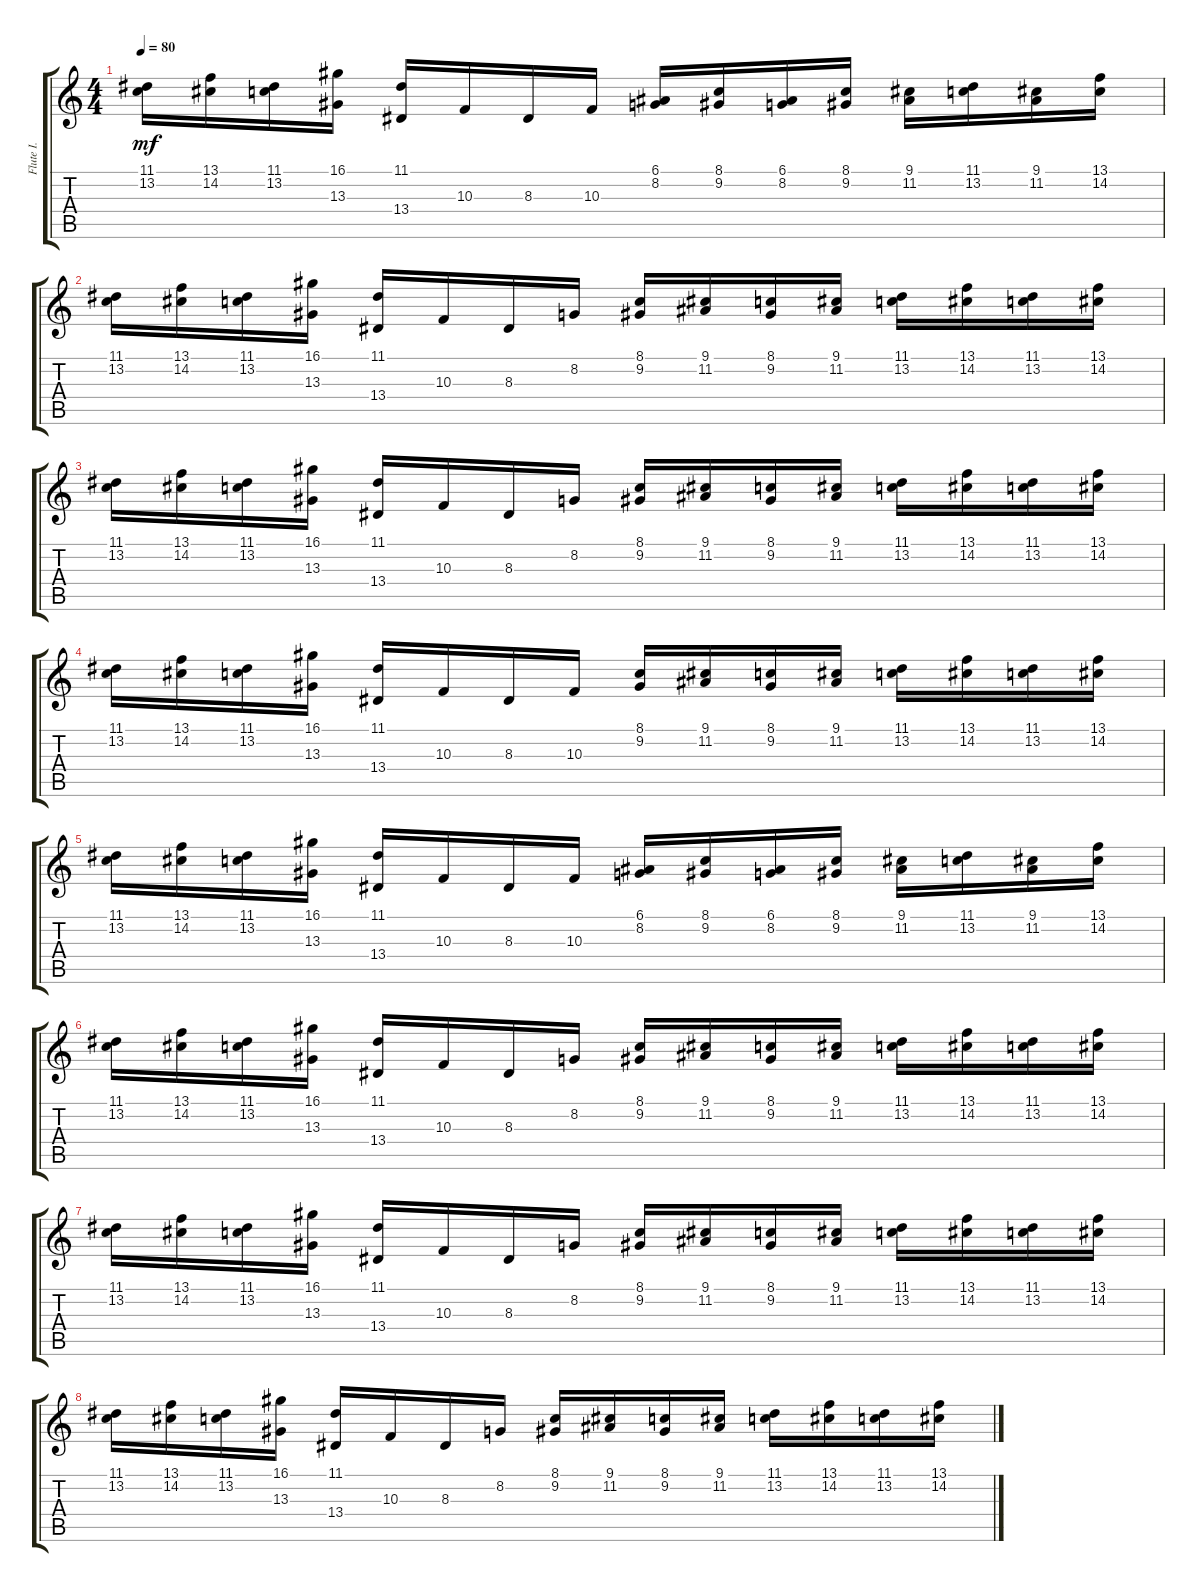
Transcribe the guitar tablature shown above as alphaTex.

\track ("Flute I." "Flute I.") {instrument flute}
\staff {score tabs}
\tuning (E4 B3 G3 D3 A2 E2) {hide}
\ts (4 4)
\tempo 80
\clef g2
\ks c
(11.1 13.2).16{dy mf} (13.1 14.2).16 (11.1 13.2).16 (16.1 13.3).16 (11.1 13.4).16 10.3.16 8.3.16 10.3.16 (6.1 8.2).16 (8.1 9.2).16 (6.1 8.2).16 (8.1 9.2).16 (9.1 11.2).16 (11.1 13.2).16 (9.1 11.2).16 (13.1 14.2).16 |
(11.1 13.2).16 (13.1 14.2).16 (11.1 13.2).16 (16.1 13.3).16 (11.1 13.4).16 10.3.16 8.3.16 8.2.16 (8.1 9.2).16 (9.1 11.2).16 (8.1 9.2).16 (9.1 11.2).16 (11.1 13.2).16 (13.1 14.2).16 (11.1 13.2).16 (13.1 14.2).16 |
(11.1 13.2).16 (13.1 14.2).16 (11.1 13.2).16 (16.1 13.3).16 (11.1 13.4).16 10.3.16 8.3.16 8.2.16 (8.1 9.2).16 (9.1 11.2).16 (8.1 9.2).16 (9.1 11.2).16 (11.1 13.2).16 (13.1 14.2).16 (11.1 13.2).16 (13.1 14.2).16 |
(11.1 13.2).16 (13.1 14.2).16 (11.1 13.2).16 (16.1 13.3).16 (11.1 13.4).16 10.3.16 8.3.16 10.3.16 (8.1 9.2).16 (9.1 11.2).16 (8.1 9.2).16 (9.1 11.2).16 (11.1 13.2).16 (13.1 14.2).16 (11.1 13.2).16 (13.1 14.2).16 |
(11.1 13.2).16 (13.1 14.2).16 (11.1 13.2).16 (16.1 13.3).16 (11.1 13.4).16 10.3.16 8.3.16 10.3.16 (6.1 8.2).16 (8.1 9.2).16 (6.1 8.2).16 (8.1 9.2).16 (9.1 11.2).16 (11.1 13.2).16 (9.1 11.2).16 (13.1 14.2).16 |
(11.1 13.2).16 (13.1 14.2).16 (11.1 13.2).16 (16.1 13.3).16 (11.1 13.4).16 10.3.16 8.3.16 8.2.16 (8.1 9.2).16 (9.1 11.2).16 (8.1 9.2).16 (9.1 11.2).16 (11.1 13.2).16 (13.1 14.2).16 (11.1 13.2).16 (13.1 14.2).16 |
(11.1 13.2).16 (13.1 14.2).16 (11.1 13.2).16 (16.1 13.3).16 (11.1 13.4).16 10.3.16 8.3.16 8.2.16 (8.1 9.2).16 (9.1 11.2).16 (8.1 9.2).16 (9.1 11.2).16 (11.1 13.2).16 (13.1 14.2).16 (11.1 13.2).16 (13.1 14.2).16 |
(11.1 13.2).16 (13.1 14.2).16 (11.1 13.2).16 (16.1 13.3).16 (11.1 13.4).16 10.3.16 8.3.16 8.2.16 (8.1 9.2).16 (9.1 11.2).16 (8.1 9.2).16 (9.1 11.2).16 (11.1 13.2).16 (13.1 14.2).16 (11.1 13.2).16 (13.1 14.2).16
